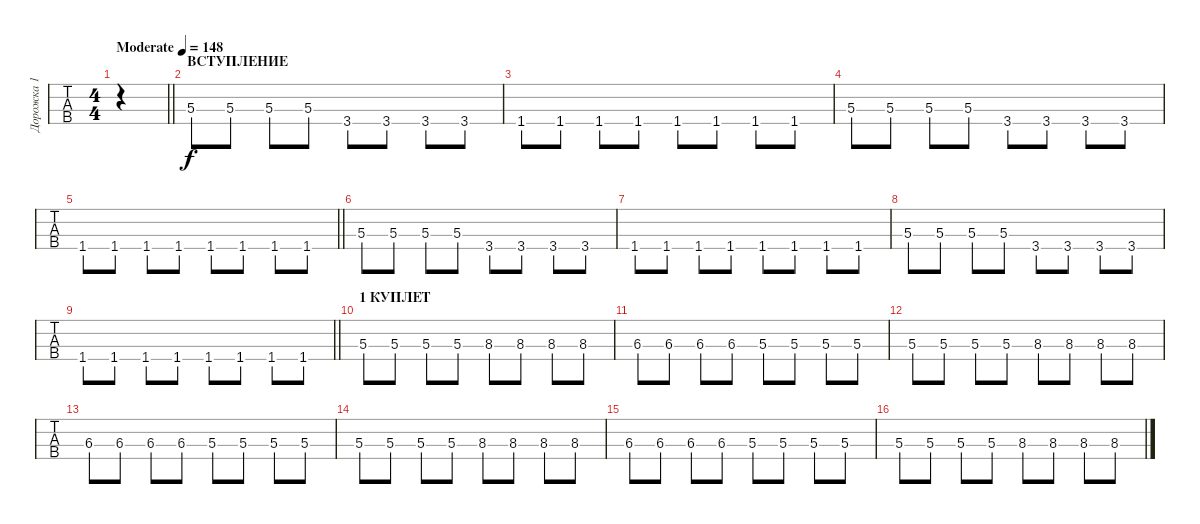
\track ("Дорожка 1" "Дорожка 1") {instrument acousticguitarsteel}
\staff {tabs}
\tuning (G2 D2 A1 E1) {hide}
\ts (4 4)
\tempo (148 "Moderate")
\clef f4
\barLineRight lightlight
\ks c
|
\section ("" "ВСТУПЛЕНИЕ")
5.3.8 5.3.8 5.3.8 5.3.8 3.4.8 3.4.8 3.4.8 3.4.8 |
1.4.8 1.4.8 1.4.8 1.4.8 1.4.8 1.4.8 1.4.8 1.4.8 |
5.3.8 5.3.8 5.3.8 5.3.8 3.4.8 3.4.8 3.4.8 3.4.8 |
\barLineRight lightlight
1.4.8 1.4.8 1.4.8 1.4.8 1.4.8 1.4.8 1.4.8 1.4.8 |
\section ("" "")
5.3.8 5.3.8 5.3.8 5.3.8 3.4.8 3.4.8 3.4.8 3.4.8 |
1.4.8 1.4.8 1.4.8 1.4.8 1.4.8 1.4.8 1.4.8 1.4.8 |
5.3.8 5.3.8 5.3.8 5.3.8 3.4.8 3.4.8 3.4.8 3.4.8 |
\barLineRight lightlight
1.4.8 1.4.8 1.4.8 1.4.8 1.4.8 1.4.8 1.4.8 1.4.8 |
\section ("" "1 КУПЛЕТ")
5.3.8 5.3.8 5.3.8 5.3.8 8.3.8 8.3.8 8.3.8 8.3.8 |
6.3.8 6.3.8 6.3.8 6.3.8 5.3.8 5.3.8 5.3.8 5.3.8 |
5.3.8 5.3.8 5.3.8 5.3.8 8.3.8 8.3.8 8.3.8 8.3.8 |
6.3.8 6.3.8 6.3.8 6.3.8 5.3.8 5.3.8 5.3.8 5.3.8 |
5.3.8 5.3.8 5.3.8 5.3.8 8.3.8 8.3.8 8.3.8 8.3.8 |
6.3.8 6.3.8 6.3.8 6.3.8 5.3.8 5.3.8 5.3.8 5.3.8 |
5.3.8 5.3.8 5.3.8 5.3.8 8.3.8 8.3.8 8.3.8 8.3.8
